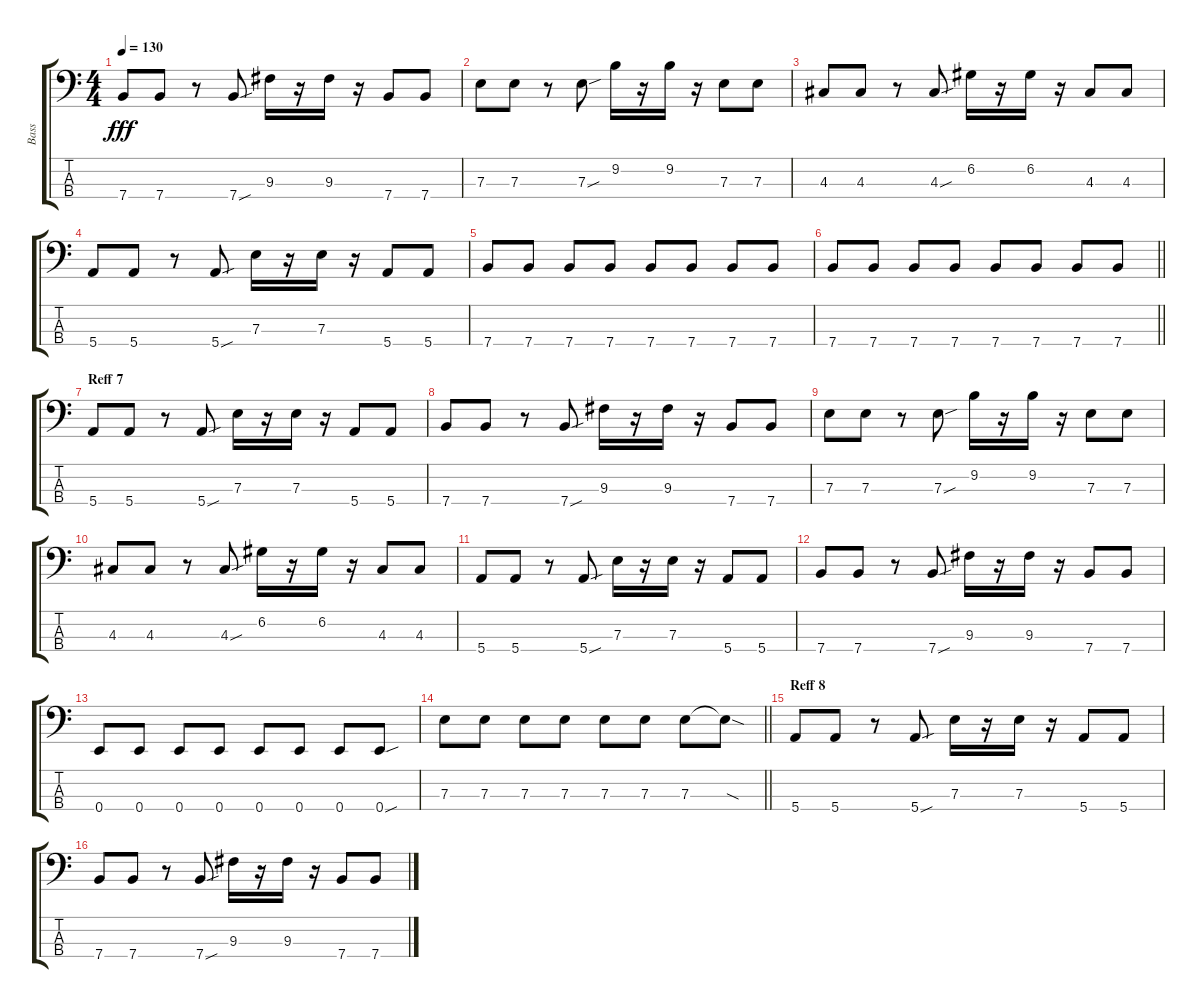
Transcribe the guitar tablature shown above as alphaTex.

\track ("Bass" "Bass") {instrument electricbassfinger}
\staff {score tabs}
\tuning (G2 D2 A1 E1) {hide}
\ts (4 4)
\tempo 130
\clef f4
\ks c
7.4.8{dy fff} 7.4.8 r.8 7.4{sou}.8 9.3.16 r.16 9.3.16 r.16 7.4.8 7.4.8 |
7.3.8 7.3.8 r.8 7.3{sou}.8 9.2.16 r.16 9.2.16 r.16 7.3.8 7.3.8 |
4.3.8 4.3.8 r.8 4.3{sou}.8 6.2.16 r.16 6.2.16 r.16 4.3.8 4.3.8 |
5.4.8 5.4.8 r.8 5.4{sou}.8 7.3.16 r.16 7.3.16 r.16 5.4.8 5.4.8 |
7.4.8 7.4.8 7.4.8 7.4.8 7.4.8 7.4.8 7.4.8 7.4.8 |
\barLineRight lightlight
7.4.8 7.4.8 7.4.8 7.4.8 7.4.8 7.4.8 7.4.8 7.4.8 |
\section ("" "Reff 7")
5.4.8 5.4.8 r.8 5.4{sou}.8 7.3.16 r.16 7.3.16 r.16 5.4.8 5.4.8 |
7.4.8 7.4.8 r.8 7.4{sou}.8 9.3.16 r.16 9.3.16 r.16 7.4.8 7.4.8 |
7.3.8 7.3.8 r.8 7.3{sou}.8 9.2.16 r.16 9.2.16 r.16 7.3.8 7.3.8 |
4.3.8 4.3.8 r.8 4.3{sou}.8 6.2.16 r.16 6.2.16 r.16 4.3.8 4.3.8 |
5.4.8 5.4.8 r.8 5.4{sou}.8 7.3.16 r.16 7.3.16 r.16 5.4.8 5.4.8 |
7.4.8 7.4.8 r.8 7.4{sou}.8 9.3.16 r.16 9.3.16 r.16 7.4.8 7.4.8 |
0.4.8 0.4.8 0.4.8 0.4.8 0.4.8 0.4.8 0.4.8 0.4{sou}.8 |
\barLineRight lightlight
7.3.8 7.3.8 7.3.8 7.3.8 7.3.8 7.3.8 7.3.8 7.3{sod t}.8 |
\section ("" "Reff 8")
5.4.8 5.4.8 r.8 5.4{sou}.8 7.3.16 r.16 7.3.16 r.16 5.4.8 5.4.8 |
7.4.8 7.4.8 r.8 7.4{sou}.8 9.3.16 r.16 9.3.16 r.16 7.4.8 7.4.8
